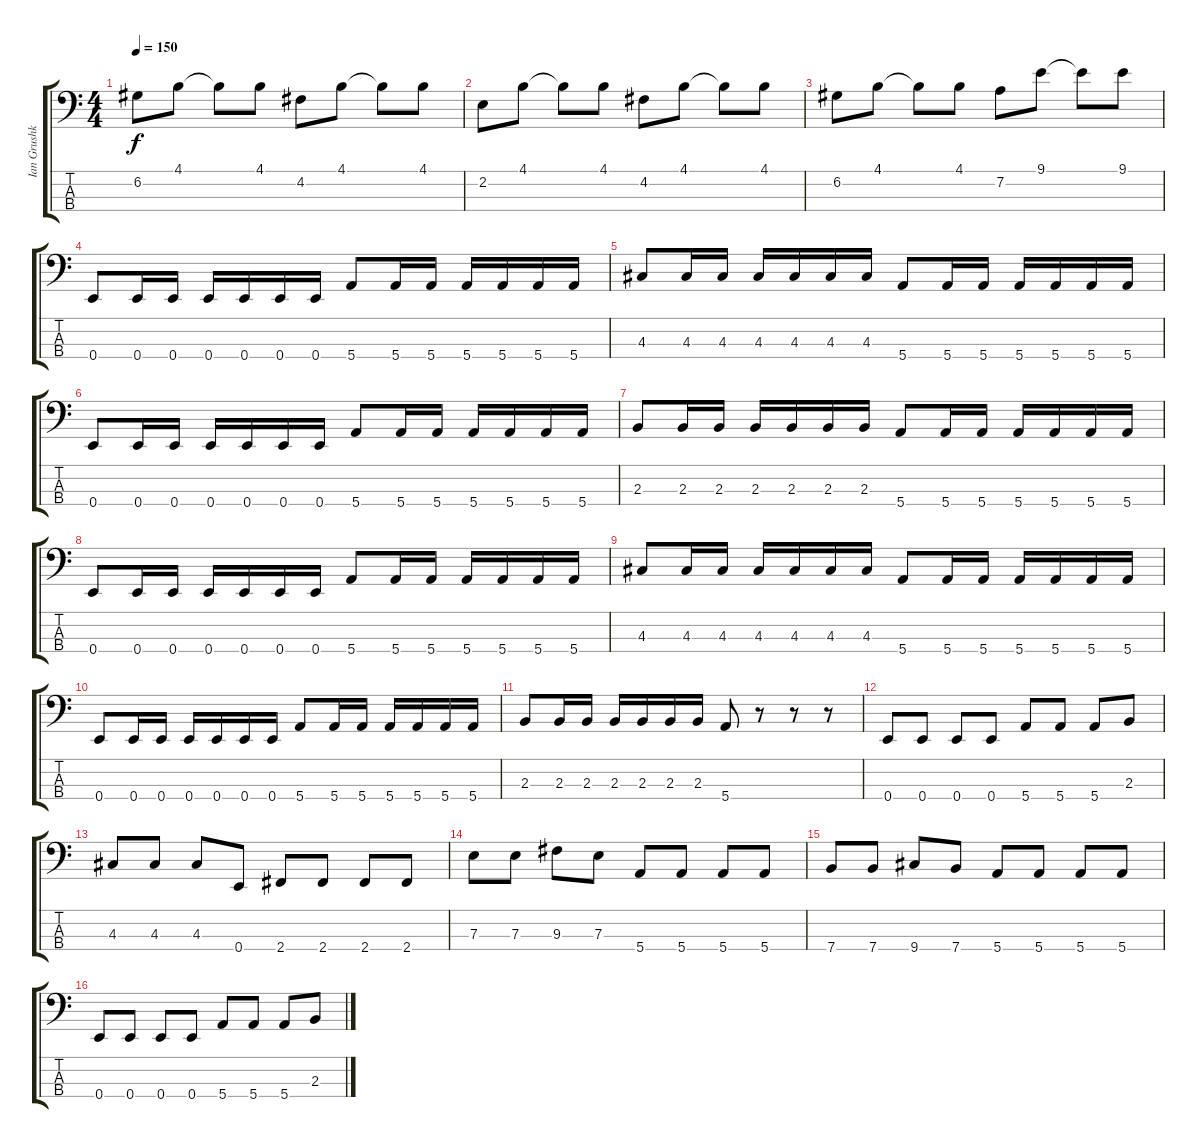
\track ("Ian Grushka - Bass" "Ian Grushk") {instrument electricbassfinger}
\staff {score tabs}
\tuning (G2 D2 A1 E1) {hide}
\ts (4 4)
\tempo 150
\clef f4
\ks c
6.2.8{dy f} 4.1.8 4.1{t}.8 4.1.8 4.2.8 4.1.8 4.1{t}.8 4.1.8 |
2.2.8 4.1.8 4.1{t}.8 4.1.8 4.2.8 4.1.8 4.1{t}.8 4.1.8 |
6.2.8 4.1.8 4.1{t}.8 4.1.8 7.2.8 9.1.8 9.1{t}.8 9.1.8 |
0.4.8 0.4.16 0.4.16 0.4.16 0.4.16 0.4.16 0.4.16 5.4.8 5.4.16 5.4.16 5.4.16 5.4.16 5.4.16 5.4.16 |
4.3.8 4.3.16 4.3.16 4.3.16 4.3.16 4.3.16 4.3.16 5.4.8 5.4.16 5.4.16 5.4.16 5.4.16 5.4.16 5.4.16 |
0.4.8 0.4.16 0.4.16 0.4.16 0.4.16 0.4.16 0.4.16 5.4.8 5.4.16 5.4.16 5.4.16 5.4.16 5.4.16 5.4.16 |
2.3.8 2.3.16 2.3.16 2.3.16 2.3.16 2.3.16 2.3.16 5.4.8 5.4.16 5.4.16 5.4.16 5.4.16 5.4.16 5.4.16 |
0.4.8 0.4.16 0.4.16 0.4.16 0.4.16 0.4.16 0.4.16 5.4.8 5.4.16 5.4.16 5.4.16 5.4.16 5.4.16 5.4.16 |
4.3.8 4.3.16 4.3.16 4.3.16 4.3.16 4.3.16 4.3.16 5.4.8 5.4.16 5.4.16 5.4.16 5.4.16 5.4.16 5.4.16 |
0.4.8 0.4.16 0.4.16 0.4.16 0.4.16 0.4.16 0.4.16 5.4.8 5.4.16 5.4.16 5.4.16 5.4.16 5.4.16 5.4.16 |
2.3.8 2.3.16 2.3.16 2.3.16 2.3.16 2.3.16 2.3.16 5.4.8 r.8 r.8 r.8 |
0.4.8 0.4.8 0.4.8 0.4.8 5.4.8 5.4.8 5.4.8 2.3.8 |
4.3.8 4.3.8 4.3.8 0.4.8 2.4.8 2.4.8 2.4.8 2.4.8 |
7.3.8 7.3.8 9.3.8 7.3.8 5.4.8 5.4.8 5.4.8 5.4.8 |
7.4.8 7.4.8 9.4.8 7.4.8 5.4.8 5.4.8 5.4.8 5.4.8 |
0.4.8 0.4.8 0.4.8 0.4.8 5.4.8 5.4.8 5.4.8 2.3.8
